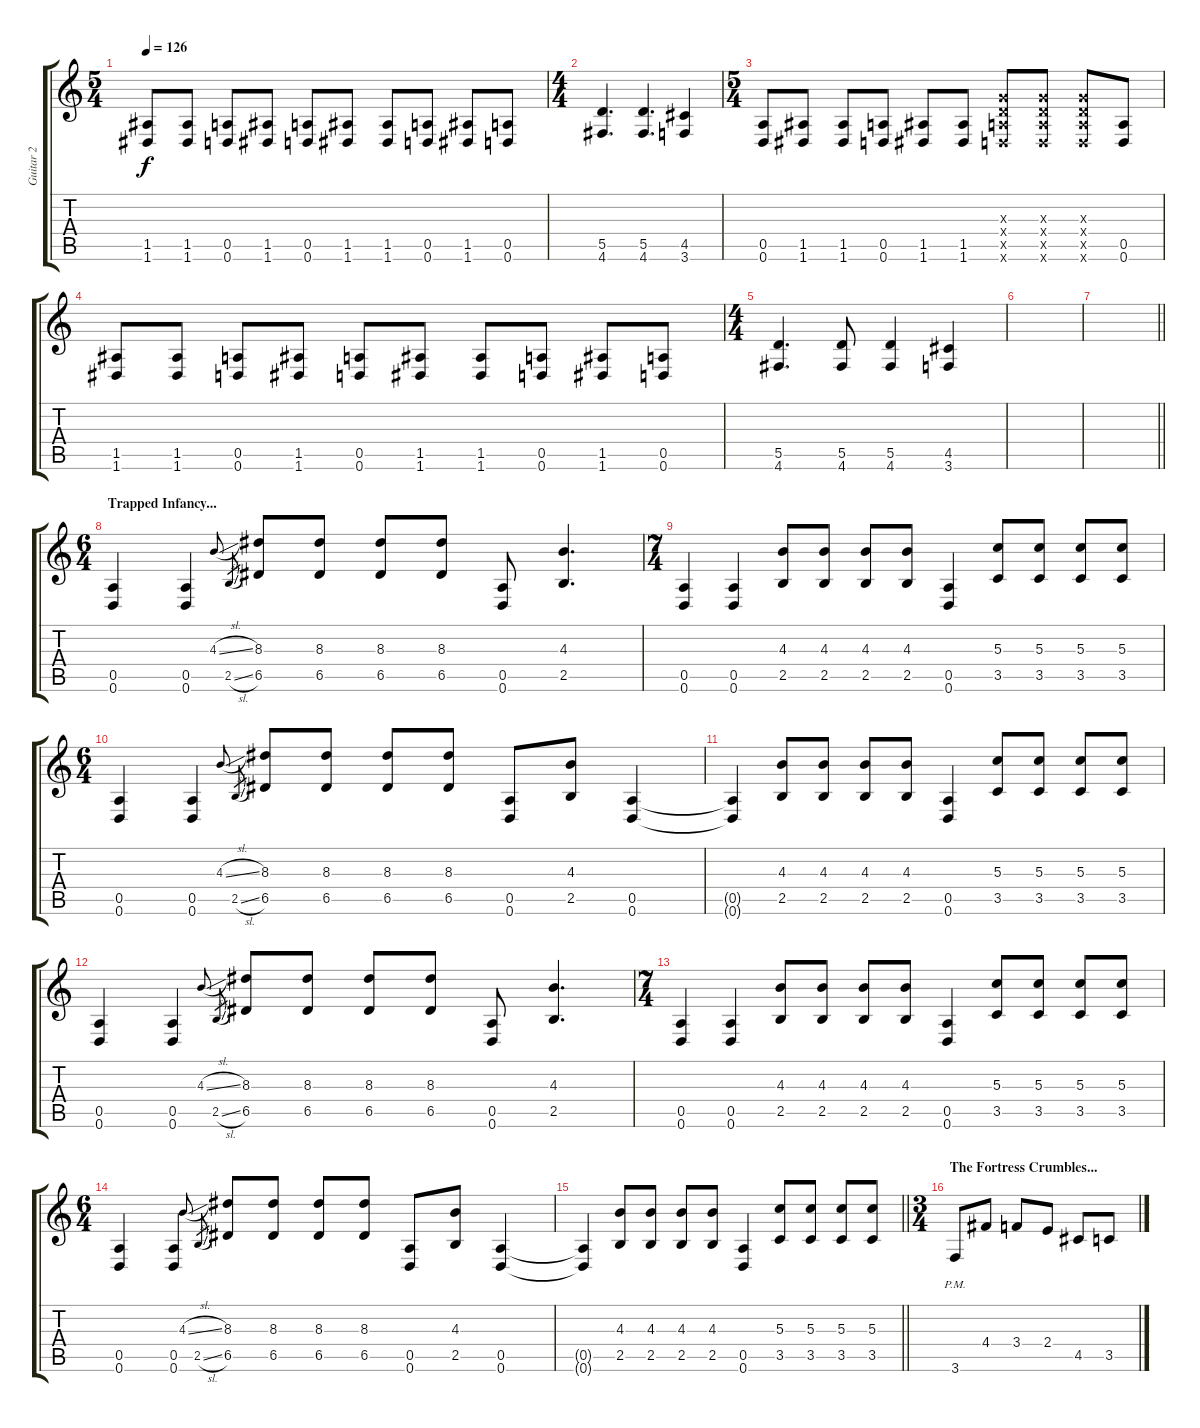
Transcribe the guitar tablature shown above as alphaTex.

\track ("Guitar 2" "Guitar 2") {instrument distortionguitar}
\staff {score tabs}
\tuning (E4 B3 G3 D3 A2 D2) {hide}
\ts (5 4)
\tempo 126
\clef g2
\ks c
(1.5 1.6).8{dy f} (1.5 1.6).8 (0.5 0.6).8 (1.5 1.6).8 (0.5 0.6).8 (1.5 1.6).8 (1.5 1.6).8 (0.5 0.6).8 (1.5 1.6).8 (0.5 0.6).8 |
\ts (4 4)
(5.5 4.6).4{d} (5.5 4.6).4{d} (4.5 3.6).4 |
\ts (5 4)
(0.5 0.6).8 (1.5 1.6).8 (1.5 1.6).8 (0.5 0.6).8 (1.5 1.6).8 (1.5 1.6).8 (0.3{x} 0.4{x} 0.5{x} 0.6{x}).8 (0.3{x} 0.4{x} 0.5{x} 0.6{x}).8 (0.3{x} 0.4{x} 0.5{x} 0.6{x}).8 (0.5 0.6).8 |
(1.5 1.6).8 (1.5 1.6).8 (0.5 0.6).8 (1.5 1.6).8 (0.5 0.6).8 (1.5 1.6).8 (1.5 1.6).8 (0.5 0.6).8 (1.5 1.6).8 (0.5 0.6).8 |
\ts (4 4)
(5.5 4.6).4{d} (5.5 4.6).8 (5.5 4.6).4 (4.5 3.6).4 |
|
\barLineRight lightlight
|
\ts (6 4)
\section ("" "Trapped Infancy...")
(0.5 0.6).4 (0.5 0.6).4 4.3{sl}.16{gr onbeat} 2.5{sl}.16{gr} (8.3 6.5).8 (8.3 6.5).8 (8.3 6.5).8 (8.3 6.5).8 (0.5 0.6).8 (4.3 2.5).4{d} |
\ts (7 4)
(0.5 0.6).4 (0.5 0.6).4 (4.3 2.5).8 (4.3 2.5).8 (4.3 2.5).8 (4.3 2.5).8 (0.5 0.6).4 (5.3 3.5).8 (5.3 3.5).8 (5.3 3.5).8 (5.3 3.5).8 |
\ts (6 4)
(0.5 0.6).4 (0.5 0.6).4 4.3{sl}.16{gr onbeat} 2.5{sl}.16{gr} (8.3 6.5).8 (8.3 6.5).8 (8.3 6.5).8 (8.3 6.5).8 (0.5 0.6).8 (4.3 2.5).8 (0.5 0.6).4 |
(0.5{t} 0.6{t}).4 (4.3 2.5).8 (4.3 2.5).8 (4.3 2.5).8 (4.3 2.5).8 (0.5 0.6).4 (5.3 3.5).8 (5.3 3.5).8 (5.3 3.5).8 (5.3 3.5).8 |
(0.5 0.6).4 (0.5 0.6).4 4.3{sl}.16{gr onbeat} 2.5{sl}.16{gr} (8.3 6.5).8 (8.3 6.5).8 (8.3 6.5).8 (8.3 6.5).8 (0.5 0.6).8 (4.3 2.5).4{d} |
\ts (7 4)
(0.5 0.6).4 (0.5 0.6).4 (4.3 2.5).8 (4.3 2.5).8 (4.3 2.5).8 (4.3 2.5).8 (0.5 0.6).4 (5.3 3.5).8 (5.3 3.5).8 (5.3 3.5).8 (5.3 3.5).8 |
\ts (6 4)
(0.5 0.6).4 (0.5 0.6).4 4.3{sl}.16{gr onbeat} 2.5{sl}.16{gr} (8.3 6.5).8 (8.3 6.5).8 (8.3 6.5).8 (8.3 6.5).8 (0.5 0.6).8 (4.3 2.5).8 (0.5 0.6).4 |
\barLineRight lightlight
(0.5{t} 0.6{t}).4 (4.3 2.5).8 (4.3 2.5).8 (4.3 2.5).8 (4.3 2.5).8 (0.5 0.6).4 (5.3 3.5).8 (5.3 3.5).8 (5.3 3.5).8 (5.3 3.5).8 |
\ts (3 4)
\section ("" "The Fortress Crumbles...")
3.6{pm}.8{instrument overdrivenguitar} 4.4.8 3.4.8 2.4.8 4.5.8 3.5.8
